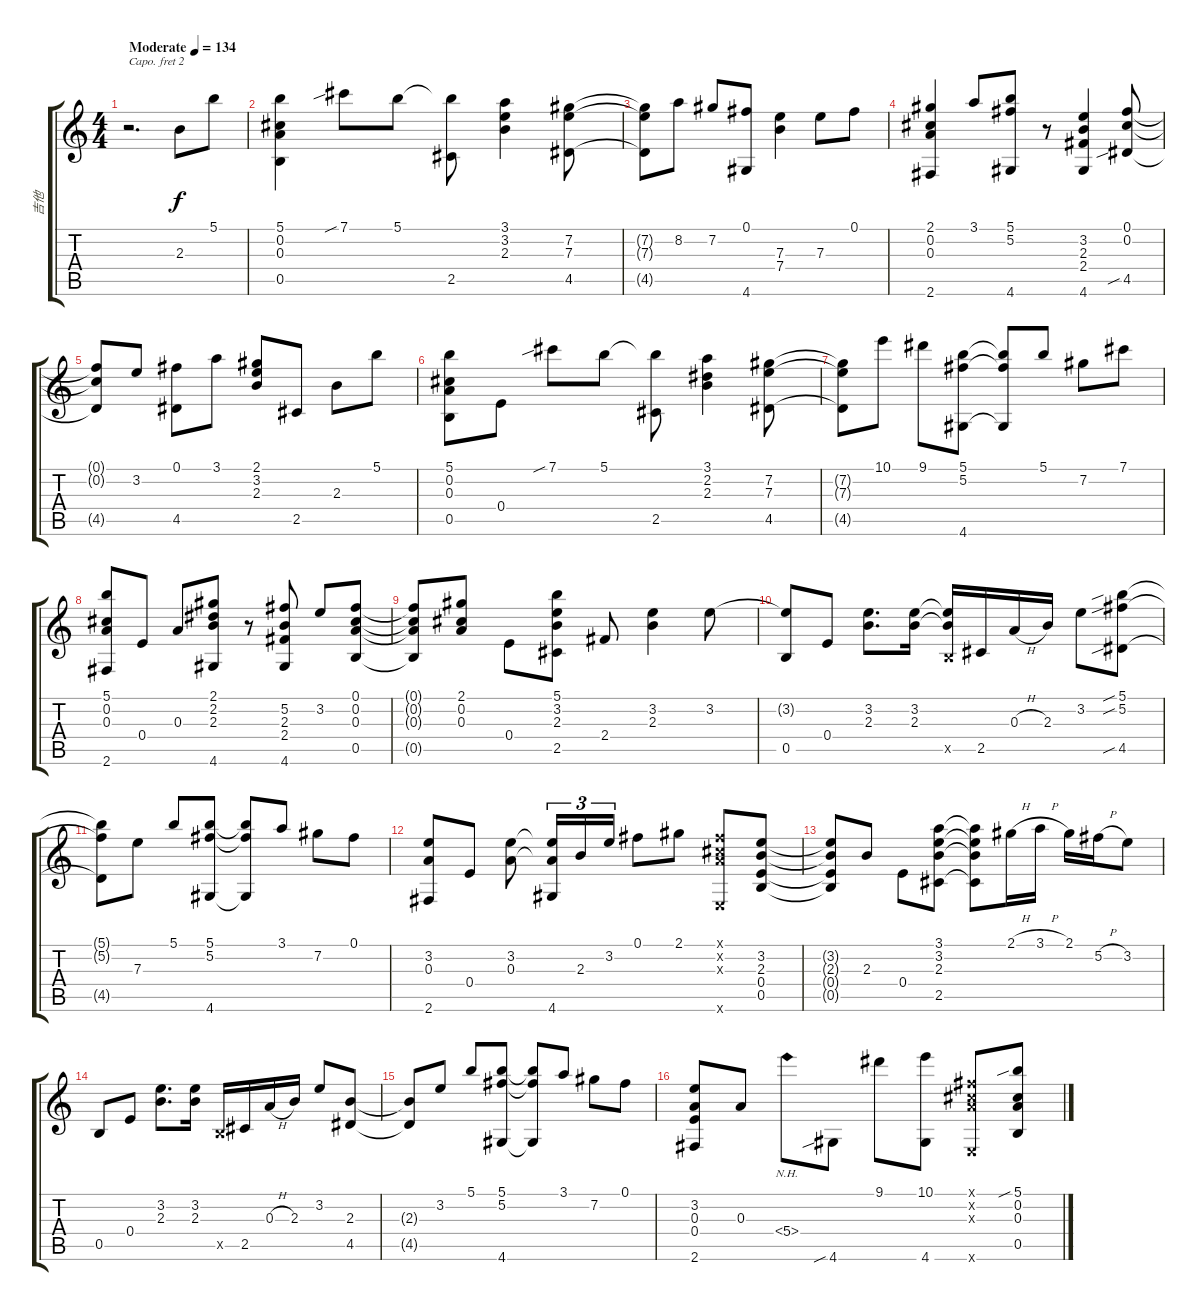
\track ("吉他" "吉他") {instrument acousticguitarsteel}
\staff {score tabs}
\capo 2
\tuning (E4 B3 G3 D3 A2 D2) {hide}
\ts (4 4)
\tempo (134 "Moderate")
\clef g2
\ks c
r.2{d dy f instrument acousticguitarsteel} 2.3.8 5.1.8 |
(5.1 0.2 0.3 0.5).4 7.1{sib}.8 5.1.8 (5.1{t} 2.5).8 (3.1 3.2 2.3).4 (7.2 7.3 4.5).8 |
(7.2{t} 7.3{t} 4.5{t}).8 8.2.8 7.2.8 (0.1 4.6).8 (7.3 7.4).4 7.3.8 0.1.8 |
(2.1 0.2 0.3 2.6).4 3.1.8 (5.1 5.2 4.6).8 r.8 (3.2 2.3 2.4 4.6).4 (0.1 0.2 4.5{sib}).8 |
(0.1{t} 0.2{t} 4.5{t}).8 3.2.8 (0.1 4.5).8 3.1.8 (2.1 3.2 2.3).8 2.5.8 2.3.8 5.1.8 |
(5.1 0.2 0.3 0.5).8 0.4.8 7.1{sib}.8 5.1.8 (5.1{t} 2.5).8 (3.1 2.2 2.3).4 (7.2 7.3 4.5).8 |
(7.2{t} 7.3{t} 4.5{t}).8 10.1.8 9.1.8 (5.1 5.2 4.6).8 (5.1{t} 5.2{t} 4.6{t}).8 5.1.8 7.2.8 7.1.8 |
(5.1 0.2 0.3 2.6).8 0.4.8 0.3.8 (2.1 2.2 2.3 4.6).8 r.8 (5.2 2.3 2.4 4.6).8 3.2.8 (0.1 0.2 0.3 0.5).8 |
(0.1{t} 0.2{t} 0.3{t} 0.5{t}).8 (2.1 0.2 0.3).8 0.4.8 (5.1 3.2 2.3 2.5).8 2.4.8 (3.2 2.3).4 3.2.8 |
(3.2{t} 0.5).8 0.4.8 (3.2 2.3).8{d} (3.2 2.3).16 (3.2{t} 2.3{t} 0.5{x}).16 2.5.16 0.3{h}.16 2.3.16 3.2.8 (5.1{sib} 5.2{sib} 4.5{sib}).8 |
(5.1{t} 5.2{t} 4.5{t}).8 7.3.8 5.1.8 (5.1 5.2 4.6).8 (5.1{t} 5.2{t} 4.6{t}).8 3.1.8 7.2.8 0.1.8 |
(3.2 0.3 2.6).8 0.4.8 (3.2 0.3).8 (3.2{t} 0.3{t} 4.6).16{tu (3 2)} 2.3.16{tu (3 2)} 3.2.16{tu (3 2)} 0.1.8 2.1.8 (0.1{x} 0.2{x} 0.3{x} 0.6{x}).8 (3.2 2.3 0.4 0.5).8 |
(3.2{t} 2.3{t} 0.4{t} 0.5{t}).8 2.3.8 0.4.8 (3.1 3.2 2.3 2.5).8 (3.1{t} 3.2{t} 2.3{t} 2.5{t}).8 2.1{h}.16 3.1{h}.16 2.1.16 5.2{h}.16 3.2.8 |
0.5.8 0.4.8 (3.2 2.3).8{d} (3.2 2.3).16 0.5{x}.16 2.5.16 0.3{h}.16 2.3.16 3.2.8 (2.3 4.5).8 |
(2.3{t} 4.5{t}).8 3.2.8 5.1.8 (5.1 5.2 4.6).8 (5.1{t} 5.2{t} 4.6{t}).8 3.1.8 7.2.8 0.1.8 |
(3.2 0.3 0.4 2.6).8 0.3.8 5.4{nh}.8 4.6{sib}.8 9.1.8 (10.1 4.6).8 (0.1{x} 0.2{x} 0.3{x} 0.6{x}).8 (5.1{sib} 0.2 0.3 0.5).8
